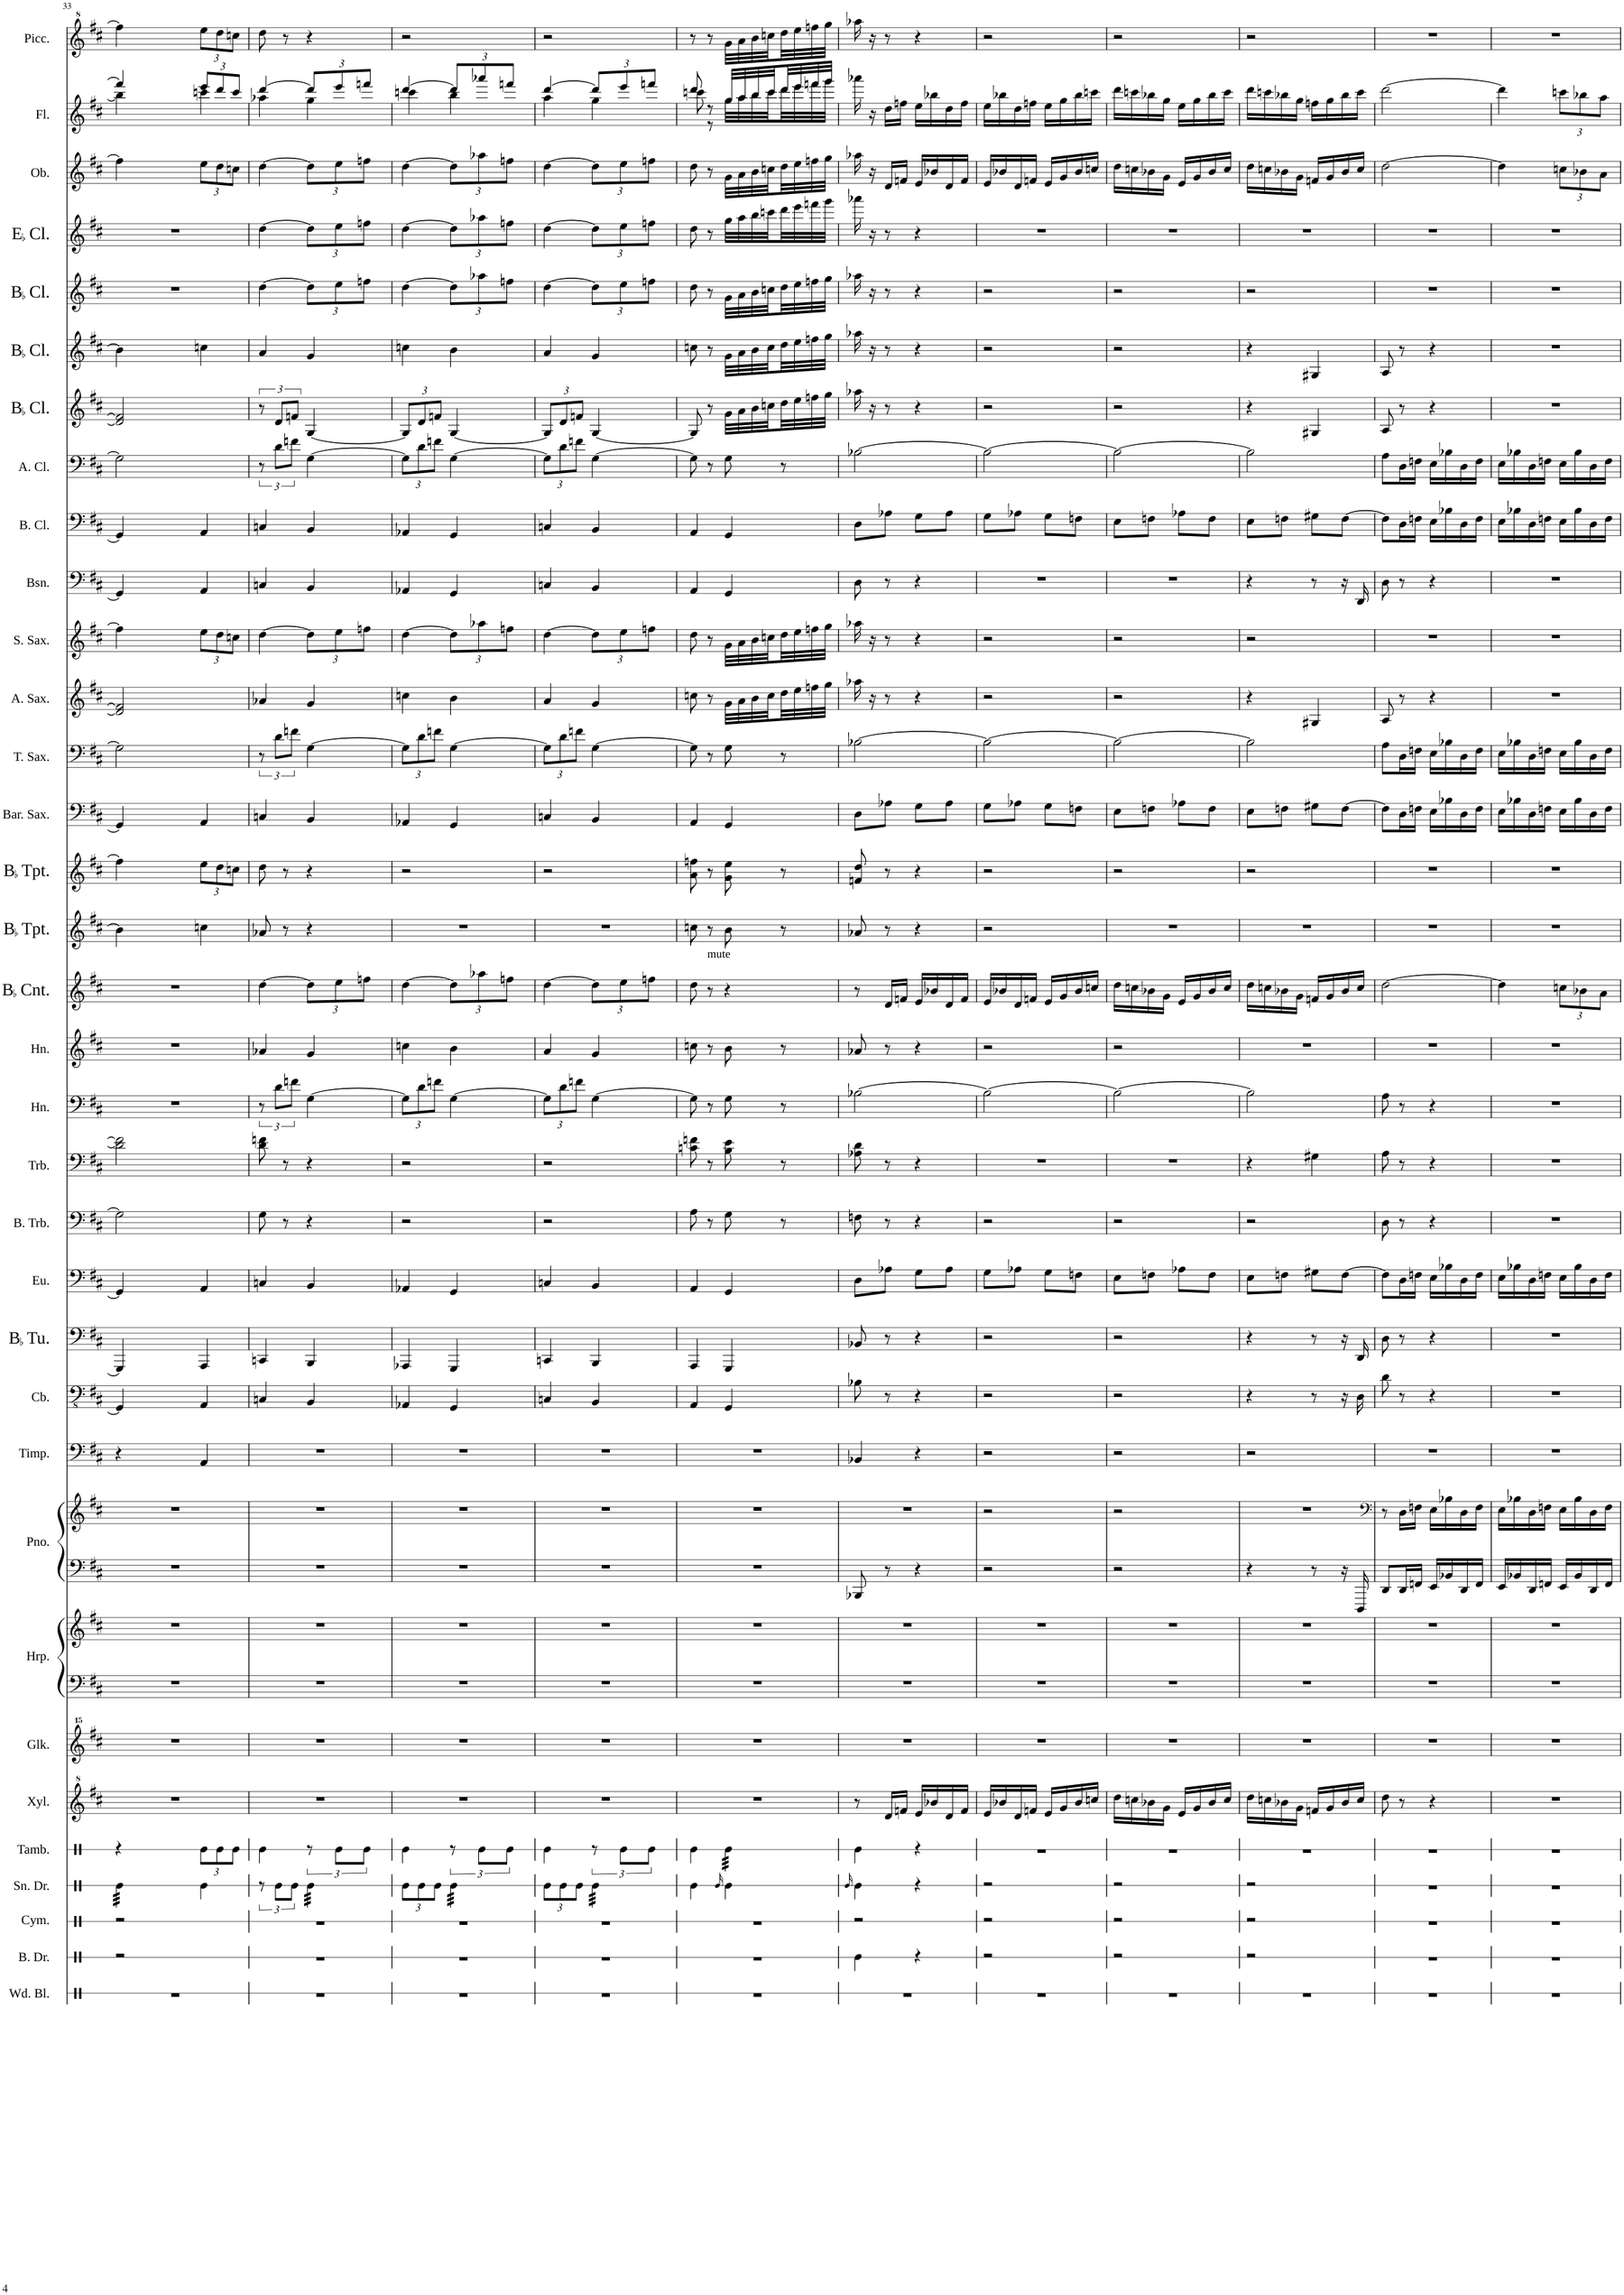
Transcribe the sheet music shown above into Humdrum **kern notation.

**kern	**kern	**kern	**kern	**kern	**kern	**kern	**kern	**kern	**kern	**kern	**kern	**kern	**kern	**kern	**kern	**kern	**kern	**kern	**kern	**kern	**kern	**kern	**kern	**kern	**kern	**kern	**kern	**kern	**kern	**kern	**kern	**kern	**kern	**kern	**kern
*part34	*part33	*part32	*part31	*part30	*part29	*part28	*part27	*part27	*part26	*part26	*part25	*part24	*part23	*part22	*part21	*part20	*part19	*part18	*part17	*part16	*part15	*part14	*part13	*part12	*part11	*part10	*part9	*part8	*part7	*part6	*part5	*part4	*part3	*part2	*part1
*staff36	*staff35	*staff34	*staff33	*staff32	*staff31	*staff30	*staff29	*staff28	*staff27	*staff26	*staff25	*staff24	*staff23	*staff22	*staff21	*staff20	*staff19	*staff18	*staff17	*staff16	*staff15	*staff14	*staff13	*staff12	*staff11	*staff10	*staff9	*staff8	*staff7	*staff6	*staff5	*staff4	*staff3	*staff2	*staff1
*I"Wood Blocks	*I"Bass Drum	*I"Cymbal	*I"Snare Drum	*I"Tambourine	*I"Xylophone	*I"Glockenspiel	*I"Harp	*	*I"Piano	*	*I"Timpani	*I"Double Bass	*I"BaccidentalFlat Tuba	*I"Euphonium	*I"Bass Trombone	*I"Trombone	*I"Horn	*I"Horn	*I"BaccidentalFlat Cornet	*I"BaccidentalFlat Trumpet	*I"BaccidentalFlat Trumpet	*I"Baritone Saxophone	*I"Tenor Saxophone	*I"Alto Saxophone	*I"Soprano Saxophone	*I"Bassoon	*I"Bass Clarinet	*I"Alto Clarinet	*I"BaccidentalFlat Clarinet	*I"BaccidentalFlat Clarinet	*I"BaccidentalFlat Clarinet	*I"EaccidentalFlat Clarinet	*I"Oboe	*I"Flute	*I"Piccolo
*I'Wd. Bl.	*I'B. Dr.	*I'Cym.	*I'Sn. Dr.	*I'Tamb.	*I'Xyl.	*I'Glk.	*I'Hrp.	*	*I'Pno.	*	*I'Timp.	*	*I'BaccidentalFlat Tu.	*I'Eu.	*I'B. Trb.	*I'Trb.	*I'Hn.	*I'Hn.	*I'BaccidentalFlat Cnt.	*I'BaccidentalFlat Tpt.	*I'BaccidentalFlat Tpt.	*I'Bar. Sax.	*I'T. Sax.	*I'A. Sax.	*I'S. Sax.	*I'Bsn.	*I'B. Cl.	*I'A. Cl.	*I'BaccidentalFlat Cl.	*I'BaccidentalFlat Cl.	*I'BaccidentalFlat Cl.	*I'EaccidentalFlat Cl.	*I'Ob.	*I'Fl.	*I'Picc.
!!LO:PB:g=z
*clefX	*clefX	*clefX	*clefX	*clefX	*clefG^2	*clefG^^2	*clefF4	*clefG2	*clefF4	*clefG2	*clefF4	*clefFv4	*clefF4	*clefF4	*clefF4	*clefF4	*clefF4	*clefG2	*clefG2	*clefG2	*clefG2	*clefF4	*clefF4	*clefG2	*clefG2	*clefF4	*clefF4	*clefF4	*clefG2	*clefG2	*clefG2	*clefG2	*clefG2	*clefG2	*clefG^2
*	*	*	*	*	*	*	*	*	*	*	*	*Trd7c12	*	*	*	*	*Trd4c7	*Trd4c7	*Trd1c2	*Trd1c2	*Trd1c2	*	*Trd8c14	*Trd5c9	*Trd5c9	*	*Trd8c14	*Trd1c2	*Trd1c2	*Trd1c2	*Trd1c2	*Trd-2c-3	*	*	*Trd-7c-12
*k[]	*k[]	*k[]	*k[]	*k[]	*k[f#c#]	*k[f#c#]	*k[f#c#]	*k[f#c#]	*k[f#c#]	*k[f#c#]	*k[f#c#]	*k[f#c#]	*k[f#c#]	*k[f#c#]	*k[f#c#]	*k[f#c#]	*k[f#c#]	*k[f#c#]	*k[f#c#]	*k[f#c#]	*k[f#c#]	*k[f#c#]	*k[f#c#]	*k[f#c#]	*k[f#c#]	*k[f#c#]	*k[f#c#]	*k[f#c#]	*k[f#c#]	*k[f#c#]	*k[f#c#]	*k[f#c#]	*k[f#c#]	*k[f#c#]	*k[f#c#]
*M2/4	*M2/4	*M2/4	*M2/4	*M2/4	*M2/4	*M2/4	*M2/4	*M2/4	*M2/4	*M2/4	*M2/4	*M2/4	*M2/4	*M2/4	*M2/4	*M2/4	*M2/4	*M2/4	*M2/4	*M2/4	*M2/4	*M2/4	*M2/4	*M2/4	*M2/4	*M2/4	*M2/4	*M2/4	*M2/4	*M2/4	*M2/4	*M2/4	*M2/4	*M2/4	*M2/4
=33	=33	=33	=33	=33	=33	=33	=33	=33	=33	=33	=33	=33	=33	=33	=33	=33	=33	=33	=33	=33	=33	=33	=33	=33	=33	=33	=33	=33	=33	=33	=33	=33	=33	=33	=33
*	*	*	*^	*	*	*	*	*	*	*	*	*	*	*	*	*	*	*	*	*	*	*	*	*	*	*	*	*	*	*	*	*	*	*	*
*	*	*	*	*Xbrackettup	*	*	*	*	*	*	*	*	*	*	*	*	*	*	*	*	*	*	*	*	*	*	*	*	*	*	*	*	*	*	*	*
*	*	*	*	*	*	*	*	*	*	*	*	*	*	*	*	*	*	*	*	*	*	*	*	*	*	*	*	*	*	*	*	*	*	*	*^	*
*	*	*	*tremolo	*	*	*	*	*	*	*	*	*	*	*	*	*	*	*	*	*	*	*	*	*	*	*	*	*	*	*	*	*	*	*	*	*	*
2r	2r	2r	32Re\LLL	24ReLL	4r	2r	2r	2r	2r	2r	2r	4r	4GGG/]	4GGG/]	4GG/]	2G\]	2d\] 2f\]	2r	2r	2r	4b\]	4ff\]	4GG/]	2G\]	2d/] 2f/]	4ff\]	4GG/]	4GG/]	2G\]	2d/] 2f/]	4b\]	2r	2r	4ff\]	4fff/]	4bb\]	4fff\]
.	.	.	32Re\	.	.	.	.	.	.	.	.	.	.	.	.	.	.	.	.	.	.	.	.	.	.	.	.	.	.	.	.	.	.	.	.	.	.
.	.	.	.	24Re	.	.	.	.	.	.	.	.	.	.	.	.	.	.	.	.	.	.	.	.	.	.	.	.	.	.	.	.	.	.	.	.	.
.	.	.	32Re\	.	.	.	.	.	.	.	.	.	.	.	.	.	.	.	.	.	.	.	.	.	.	.	.	.	.	.	.	.	.	.	.	.	.
.	.	.	.	24Re	.	.	.	.	.	.	.	.	.	.	.	.	.	.	.	.	.	.	.	.	.	.	.	.	.	.	.	.	.	.	.	.	.
.	.	.	32Re\	.	.	.	.	.	.	.	.	.	.	.	.	.	.	.	.	.	.	.	.	.	.	.	.	.	.	.	.	.	.	.	.	.	.
.	.	.	32Re\	24Re	.	.	.	.	.	.	.	.	.	.	.	.	.	.	.	.	.	.	.	.	.	.	.	.	.	.	.	.	.	.	.	.	.
.	.	.	32Re\	.	.	.	.	.	.	.	.	.	.	.	.	.	.	.	.	.	.	.	.	.	.	.	.	.	.	.	.	.	.	.	.	.	.
.	.	.	.	24Re	.	.	.	.	.	.	.	.	.	.	.	.	.	.	.	.	.	.	.	.	.	.	.	.	.	.	.	.	.	.	.	.	.
.	.	.	32Re\	.	.	.	.	.	.	.	.	.	.	.	.	.	.	.	.	.	.	.	.	.	.	.	.	.	.	.	.	.	.	.	.	.	.
.	.	.	.	24ReJJ	.	.	.	.	.	.	.	.	.	.	.	.	.	.	.	.	.	.	.	.	.	.	.	.	.	.	.	.	.	.	.	.	.
.	.	.	32Re\JJJ	.	.	.	.	.	.	.	.	.	.	.	.	.	.	.	.	.	.	.	.	.	.	.	.	.	.	.	.	.	.	.	.	.	.
*	*	*	*Xtremolo	*	*	*	*	*	*	*	*	*	*	*	*	*	*	*	*	*	*	*	*	*	*	*	*	*	*	*	*	*	*	*	*	*	*
*	*	*	*	*	*Xbrackettup	*	*	*	*	*	*	*	*	*	*	*	*	*	*	*	*	*Xbrackettup	*	*	*	*Xbrackettup	*	*	*	*	*	*	*	*Xbrackettup	*Xbrackettup	*	*Xbrackettup
.	.	.	4Re\	4ryy	12Re\L	.	.	.	.	.	.	4AA/	4AAA/	4AAA/	4AA/	.	.	.	.	.	4ccn\	12ee\L	4AA/	.	.	12ee\L	4AA/	4AA/	.	.	4ccn\	.	.	12ee\L	12eee/L	4cccn\	12eee\L
.	.	.	.	.	12Re\	.	.	.	.	.	.	.	.	.	.	.	.	.	.	.	.	12dd\	.	.	.	12dd\	.	.	.	.	.	.	.	12dd\	12ddd/	.	12ddd\
.	.	.	.	.	12Re\J	.	.	.	.	.	.	.	.	.	.	.	.	.	.	.	.	12ccn\J	.	.	.	12ccn\J	.	.	.	.	.	.	.	12ccn\J	12ccc/J	.	12cccn\J
=34	=34	=34	=34	=34	=34	=34	=34	=34	=34	=34	=34	=34	=34	=34	=34	=34	=34	=34	=34	=34	=34	=34	=34	=34	=34	=34	=34	=34	=34	=34	=34	=34	=34	=34	=34	=34	=34
*	*	*	*brackettup	*	*	*	*	*	*	*	*	*	*	*	*	*	*	*	*	*	*	*	*	*	*	*	*	*	*	*	*	*	*	*	*	*	*
2r	2r	2r	12r	4ryy	4Re\	2r	2r	2r	2r	2r	2r	2r	4CCn/	4CCn/	4Cn/	8G\	8d\ 8fn\	12r	4a-X/	[4dd\	8a-X/	8dd\	4Cn/	12r	4a-X/	[4dd\	4Cn/	4Cn/	12r	12r	4a/	[4dd\	[4dd\	[4dd\	[4ddd/	4aa-X\	8ddd\
.	.	.	12Re\L	.	.	.	.	.	.	.	.	.	.	.	.	.	.	12d\L	.	.	.	.	.	12d\L	.	.	.	.	12d\L	12d/L	.	.	.	.	.	.	.
.	.	.	.	.	.	.	.	.	.	.	.	.	.	.	.	8r	8r	.	.	.	8r	8r	.	.	.	.	.	.	.	.	.	.	.	.	.	.	8r
.	.	.	12Re\J	.	.	.	.	.	.	.	.	.	.	.	.	.	.	12fn\J	.	.	.	.	.	12fn\J	.	.	.	.	12fn\J	12fn/J	.	.	.	.	.	.	.
*	*	*	*	*Xbrackettup	*brackettup	*	*	*	*	*	*	*	*	*	*	*	*	*	*	*Xbrackettup	*	*	*	*	*	*	*	*	*	*	*	*Xbrackettup	*Xbrackettup	*	*	*	*
*	*	*	*tremolo	*	*	*	*	*	*	*	*	*	*	*	*	*	*	*	*	*	*	*	*	*	*	*	*	*	*	*	*	*	*	*	*	*	*
.	.	.	32Re\LLL	24ReLL	12r	.	.	.	.	.	.	.	4BBB/	4BBB/	4BB/	4r	4r	[4G\	4g/	12dd\L]	4r	4r	4BB/	[4G\	4g/	12dd\L]	4BB/	4BB/	[4G\	[4G/	4g/	12dd\L]	12dd\L]	12dd\L]	12ddd/L]	4gg\	4r
.	.	.	32Re\	.	.	.	.	.	.	.	.	.	.	.	.	.	.	.	.	.	.	.	.	.	.	.	.	.	.	.	.	.	.	.	.	.	.
.	.	.	.	24Re	.	.	.	.	.	.	.	.	.	.	.	.	.	.	.	.	.	.	.	.	.	.	.	.	.	.	.	.	.	.	.	.	.
.	.	.	32Re\	.	.	.	.	.	.	.	.	.	.	.	.	.	.	.	.	.	.	.	.	.	.	.	.	.	.	.	.	.	.	.	.	.	.
.	.	.	.	24Re	12Re\L	.	.	.	.	.	.	.	.	.	.	.	.	.	.	12ee\	.	.	.	.	.	12ee\	.	.	.	.	.	12ee\	12ee\	12ee\	12eee/	.	.
.	.	.	32Re\	.	.	.	.	.	.	.	.	.	.	.	.	.	.	.	.	.	.	.	.	.	.	.	.	.	.	.	.	.	.	.	.	.	.
.	.	.	32Re\	24Re	.	.	.	.	.	.	.	.	.	.	.	.	.	.	.	.	.	.	.	.	.	.	.	.	.	.	.	.	.	.	.	.	.
.	.	.	32Re\	.	.	.	.	.	.	.	.	.	.	.	.	.	.	.	.	.	.	.	.	.	.	.	.	.	.	.	.	.	.	.	.	.	.
.	.	.	.	24Re	12Re\J	.	.	.	.	.	.	.	.	.	.	.	.	.	.	12ffn\J	.	.	.	.	.	12ffn\J	.	.	.	.	.	12ffn\J	12ffn\J	12ffn\J	12fffn/J	.	.
.	.	.	32Re\	.	.	.	.	.	.	.	.	.	.	.	.	.	.	.	.	.	.	.	.	.	.	.	.	.	.	.	.	.	.	.	.	.	.
.	.	.	.	24ReJJ	.	.	.	.	.	.	.	.	.	.	.	.	.	.	.	.	.	.	.	.	.	.	.	.	.	.	.	.	.	.	.	.	.
.	.	.	32Re\JJJ	.	.	.	.	.	.	.	.	.	.	.	.	.	.	.	.	.	.	.	.	.	.	.	.	.	.	.	.	.	.	.	.	.	.
*	*	*	*Xtremolo	*	*	*	*	*	*	*	*	*	*	*	*	*	*	*	*	*	*	*	*	*	*	*	*	*	*	*	*	*	*	*	*	*	*
=35	=35	=35	=35	=35	=35	=35	=35	=35	=35	=35	=35	=35	=35	=35	=35	=35	=35	=35	=35	=35	=35	=35	=35	=35	=35	=35	=35	=35	=35	=35	=35	=35	=35	=35	=35	=35	=35
*	*	*	*	*	*	*	*	*	*	*	*	*	*	*	*	*	*	*Xbrackettup	*	*	*	*	*	*Xbrackettup	*	*	*	*	*Xbrackettup	*Xbrackettup	*	*	*	*	*	*	*
2r	2r	2r	12Re\L	4ryy	4Re\	2r	2r	2r	2r	2r	2r	2r	4AAA-X/	4AAA-X/	4AA-X/	2r	2r	12G\L]	4ccn\	[4dd\	2r	2r	4AA-X/	12G\L]	4ccn\	[4dd\	4AA-X/	4AA-X/	12G\L]	12G/L]	4ccn\	[4dd\	[4dd\	[4dd\	[4ddd/	4cccn\	2r
.	.	.	12Re\	.	.	.	.	.	.	.	.	.	.	.	.	.	.	12d\	.	.	.	.	.	12d\	.	.	.	.	12d\	12d/	.	.	.	.	.	.	.
.	.	.	12Re\J	.	.	.	.	.	.	.	.	.	.	.	.	.	.	12fn\J	.	.	.	.	.	12fn\J	.	.	.	.	12fn\J	12fn/J	.	.	.	.	.	.	.
*	*	*	*tremolo	*	*	*	*	*	*	*	*	*	*	*	*	*	*	*	*	*	*	*	*	*	*	*	*	*	*	*	*	*	*	*	*	*	*
.	.	.	32Re\LLL	24ReLL	12r	.	.	.	.	.	.	.	4GGG/	4GGG/	4GG/	.	.	[4G\	4b\	12dd\L]	.	.	4GG/	[4G\	4b\	12dd\L]	4GG/	4GG/	[4G\	[4G/	4b\	12dd\L]	12dd\L]	12dd\L]	12ddd/L]	4bb\	.
.	.	.	32Re\	.	.	.	.	.	.	.	.	.	.	.	.	.	.	.	.	.	.	.	.	.	.	.	.	.	.	.	.	.	.	.	.	.	.
.	.	.	.	24Re	.	.	.	.	.	.	.	.	.	.	.	.	.	.	.	.	.	.	.	.	.	.	.	.	.	.	.	.	.	.	.	.	.
.	.	.	32Re\	.	.	.	.	.	.	.	.	.	.	.	.	.	.	.	.	.	.	.	.	.	.	.	.	.	.	.	.	.	.	.	.	.	.
.	.	.	.	24Re	12Re\L	.	.	.	.	.	.	.	.	.	.	.	.	.	.	12aa-X\	.	.	.	.	.	12aa-X\	.	.	.	.	.	12aa-X\	12aa-X\	12aa-X\	12aaa-X/	.	.
.	.	.	32Re\	.	.	.	.	.	.	.	.	.	.	.	.	.	.	.	.	.	.	.	.	.	.	.	.	.	.	.	.	.	.	.	.	.	.
.	.	.	32Re\	24Re	.	.	.	.	.	.	.	.	.	.	.	.	.	.	.	.	.	.	.	.	.	.	.	.	.	.	.	.	.	.	.	.	.
.	.	.	32Re\	.	.	.	.	.	.	.	.	.	.	.	.	.	.	.	.	.	.	.	.	.	.	.	.	.	.	.	.	.	.	.	.	.	.
.	.	.	.	24Re	12Re\J	.	.	.	.	.	.	.	.	.	.	.	.	.	.	12ffn\J	.	.	.	.	.	12ffn\J	.	.	.	.	.	12ffn\J	12ffn\J	12ffn\J	12fffn/J	.	.
.	.	.	32Re\	.	.	.	.	.	.	.	.	.	.	.	.	.	.	.	.	.	.	.	.	.	.	.	.	.	.	.	.	.	.	.	.	.	.
.	.	.	.	24ReJJ	.	.	.	.	.	.	.	.	.	.	.	.	.	.	.	.	.	.	.	.	.	.	.	.	.	.	.	.	.	.	.	.	.
.	.	.	32Re\JJJ	.	.	.	.	.	.	.	.	.	.	.	.	.	.	.	.	.	.	.	.	.	.	.	.	.	.	.	.	.	.	.	.	.	.
*	*	*	*Xtremolo	*	*	*	*	*	*	*	*	*	*	*	*	*	*	*	*	*	*	*	*	*	*	*	*	*	*	*	*	*	*	*	*	*	*
=36	=36	=36	=36	=36	=36	=36	=36	=36	=36	=36	=36	=36	=36	=36	=36	=36	=36	=36	=36	=36	=36	=36	=36	=36	=36	=36	=36	=36	=36	=36	=36	=36	=36	=36	=36	=36	=36
2r	2r	2r	12Re\L	4ryy	4Re\	2r	2r	2r	2r	2r	2r	2r	4CCn/	4CCn/	4Cn/	2r	2r	12G\L]	4a/	[4dd\	2r	2r	4Cn/	12G\L]	4a/	[4dd\	4Cn/	4Cn/	12G\L]	12G/L]	4a/	[4dd\	[4dd\	[4dd\	[4ddd/	4aa\	2r
.	.	.	12Re\	.	.	.	.	.	.	.	.	.	.	.	.	.	.	12d\	.	.	.	.	.	12d\	.	.	.	.	12d\	12d/	.	.	.	.	.	.	.
.	.	.	12Re\J	.	.	.	.	.	.	.	.	.	.	.	.	.	.	12fn\J	.	.	.	.	.	12fn\J	.	.	.	.	12fn\J	12fn/J	.	.	.	.	.	.	.
*	*	*	*tremolo	*	*	*	*	*	*	*	*	*	*	*	*	*	*	*	*	*	*	*	*	*	*	*	*	*	*	*	*	*	*	*	*	*	*
.	.	.	32Re\LLL	24ReLL	12r	.	.	.	.	.	.	.	4BBB/	4BBB/	4BB/	.	.	[4G\	4g/	12dd\L]	.	.	4BB/	[4G\	4g/	12dd\L]	4BB/	4BB/	[4G\	[4G/	4g/	12dd\L]	12dd\L]	12dd\L]	12ddd/L]	4gg\	.
.	.	.	32Re\	.	.	.	.	.	.	.	.	.	.	.	.	.	.	.	.	.	.	.	.	.	.	.	.	.	.	.	.	.	.	.	.	.	.
.	.	.	.	24Re	.	.	.	.	.	.	.	.	.	.	.	.	.	.	.	.	.	.	.	.	.	.	.	.	.	.	.	.	.	.	.	.	.
.	.	.	32Re\	.	.	.	.	.	.	.	.	.	.	.	.	.	.	.	.	.	.	.	.	.	.	.	.	.	.	.	.	.	.	.	.	.	.
.	.	.	.	24Re	12Re\L	.	.	.	.	.	.	.	.	.	.	.	.	.	.	12ee\	.	.	.	.	.	12ee\	.	.	.	.	.	12ee\	12ee\	12ee\	12eee/	.	.
.	.	.	32Re\	.	.	.	.	.	.	.	.	.	.	.	.	.	.	.	.	.	.	.	.	.	.	.	.	.	.	.	.	.	.	.	.	.	.
.	.	.	32Re\	24Re	.	.	.	.	.	.	.	.	.	.	.	.	.	.	.	.	.	.	.	.	.	.	.	.	.	.	.	.	.	.	.	.	.
.	.	.	32Re\	.	.	.	.	.	.	.	.	.	.	.	.	.	.	.	.	.	.	.	.	.	.	.	.	.	.	.	.	.	.	.	.	.	.
.	.	.	.	24Re	12Re\J	.	.	.	.	.	.	.	.	.	.	.	.	.	.	12ffn\J	.	.	.	.	.	12ffn\J	.	.	.	.	.	12ffn\J	12ffn\J	12ffn\J	12fffn/J	.	.
.	.	.	32Re\	.	.	.	.	.	.	.	.	.	.	.	.	.	.	.	.	.	.	.	.	.	.	.	.	.	.	.	.	.	.	.	.	.	.
.	.	.	.	24ReJJ	.	.	.	.	.	.	.	.	.	.	.	.	.	.	.	.	.	.	.	.	.	.	.	.	.	.	.	.	.	.	.	.	.
.	.	.	32Re\JJJ	.	.	.	.	.	.	.	.	.	.	.	.	.	.	.	.	.	.	.	.	.	.	.	.	.	.	.	.	.	.	.	.	.	.
*	*	*	*Xtremolo	*	*	*	*	*	*	*	*	*	*	*	*	*	*	*	*	*	*	*	*	*	*	*	*	*	*	*	*	*	*	*	*	*	*
*	*	*	*v	*v	*	*	*	*	*	*	*	*	*	*	*	*	*	*	*	*	*	*	*	*	*	*	*	*	*	*	*	*	*	*	*	*	*
=37	=37	=37	=37	=37	=37	=37	=37	=37	=37	=37	=37	=37	=37	=37	=37	=37	=37	=37	=37	=37	=37	=37	=37	=37	=37	=37	=37	=37	=37	=37	=37	=37	=37	=37	=37	=37
*	*	*	*	*^	*	*	*	*	*	*	*	*	*	*	*	*	*	*	*	*	*	*	*	*	*	*	*	*	*	*	*	*	*	*	*	*
2r	2r	2r	4Re\	4Re\	4ryy	2r	2r	2r	2r	2r	2r	2r	4AAA/	4AAA/	4AA/	8A\	8cn\ 8fn\	8G\]	8ccn\	8dd\	8ccn\	8a\ 8ffn\	4AA/	8G\]	8ccn\	8dd\	4AA/	4AA/	8G\]	8G/]	8ccn\	8dd\	8dd\	8dd\	8ddd/	8cccn\	8r
!	!	!	!	!	!	!	!	!	!	!	!	!	!	!	!	!	!	!	!	!LO:TX:a:t=mute	!	!	!	!	!	!	!	!	!	!	!	!	!	!	!	!	!
.	.	.	.	.	.	.	.	.	.	.	.	.	.	.	.	8r	8r	8r	8r	8r	8r	8r	.	8r	8r	8r	.	.	8r	8r	8r	8r	8r	8r	8r	8r	8r
.	.	.	16qRe/	.	.	.	.	.	.	.	.	.	.	.	.	.	.	.	.	.	.	.	.	.	.	.	.	.	.	.	.	.	.	.	.	.	.
*	*	*	*	*tremolo	*	*	*	*	*	*	*	*	*	*	*	*	*	*	*	*	*	*	*	*	*	*	*	*	*	*	*	*	*	*	*	*	*
.	.	.	4Re\	32Re\LLL	32ReLLL	.	.	.	.	.	.	.	4GGG/	4GGG/	4GG/	8G\	8B\ 8e\	8G\	8b\	4r	8b\	8g\ 8ee\	4GG/	8G\	32g\LLL	32g\LLL	4GG/	4GG/	8G\	32g\LLL	32g\LLL	32g\LLL	32gg\LLL	32g\LLL	32gg/LLL	32gg\LLL	32gg\LLL
.	.	.	.	32Re\	32Re	.	.	.	.	.	.	.	.	.	.	.	.	.	.	.	.	.	.	.	32a\	32a\	.	.	.	32a\	32a\	32a\	32aa\	32a\	32aa/	32aa\	32aa\
.	.	.	.	32Re\	32Re	.	.	.	.	.	.	.	.	.	.	.	.	.	.	.	.	.	.	.	32b\	32b\	.	.	.	32b\	32b\	32b\	32bb\	32b\	32bb/	32bb\	32bb\
.	.	.	.	32Re\	32Re	.	.	.	.	.	.	.	.	.	.	.	.	.	.	.	.	.	.	.	32cc\	32ccn\	.	.	.	32ccn\	32cc\	32ccn\	32cccn\	32ccn\	32ccc/	32ccc\	32cccn\
.	.	.	.	32Re\	32Re	.	.	.	.	.	.	.	.	.	.	8r	8r	8r	8r	.	8r	8r	.	8r	32dd\	32dd\	.	.	8r	32dd\	32dd\	32dd\	32ddd\	32dd\	32ddd/	32ddd\	32ddd\
.	.	.	.	32Re\	32Re	.	.	.	.	.	.	.	.	.	.	.	.	.	.	.	.	.	.	.	32ee\	32ee\	.	.	.	32ee\	32ee\	32ee\	32eee\	32ee\	32eee/	32eee\	32eee\
.	.	.	.	32Re\	32Re	.	.	.	.	.	.	.	.	.	.	.	.	.	.	.	.	.	.	.	32ffn\	32ffn\	.	.	.	32ffn\	32ffn\	32ffn\	32fffn\	32ffn\	32fffn/	32fff\	32fffn\
.	.	.	.	32Re\JJJ	32ReJJJ	.	.	.	.	.	.	.	.	.	.	.	.	.	.	.	.	.	.	.	32gg\JJJ	32gg\JJJ	.	.	.	32gg\JJJ	32gg\JJJ	32gg\JJJ	32ggg\JJJ	32gg\JJJ	32ggg/JJJ	32ggg\JJJ	32ggg\JJJ
*	*	*	*	*Xtremolo	*	*	*	*	*	*	*	*	*	*	*	*	*	*	*	*	*	*	*	*	*	*	*	*	*	*	*	*	*	*	*	*	*
*	*	*	*	*v	*v	*	*	*	*	*	*	*	*	*	*	*	*	*	*	*	*	*	*	*	*	*	*	*	*	*	*	*	*	*	*v	*v	*
=38	=38	=38	=38	=38	=38	=38	=38	=38	=38	=38	=38	=38	=38	=38	=38	=38	=38	=38	=38	=38	=38	=38	=38	=38	=38	=38	=38	=38	=38	=38	=38	=38	=38	=38	=38
.	.	.	16qRe/	.	.	.	.	.	.	.	.	.	.	.	.	.	.	.	.	.	.	.	.	.	.	.	.	.	.	.	.	.	.	.	.
*	*	*	*^	*	*	*	*	*	*	*	*	*	*	*	*	*	*	*	*	*	*	*	*	*	*	*	*	*	*	*	*	*	*	*	*
2r	4Re\	2r	4Re\	4ryy	4Re\	8r	2r	2r	2r	8BBB-X/	2r	4BB-X/	8BB-X\	8BB-X/	8D\L	8Fn\	8A-X\ 8d\	[2B-X\	8a-X/	8r	8a-X/	8fn/ 8dd/	8D\L	[2B-X\	16aa-X\	16aa-X\	8D\	8D\L	[2B-X\	16aa-X\	16aa-X\	16aa-X\	16aaa-X\	16aa-X\	16aaa-X\	16aaa-X\
.	.	.	.	.	.	.	.	.	.	.	.	.	.	.	.	.	.	.	.	.	.	.	.	.	16r	16r	.	.	.	16r	16r	16r	16r	16r	16r	16r
.	.	.	.	.	.	16dd/LL	.	.	.	8r	.	.	8r	8r	8A-X\J	8r	8r	.	8r	16d/LL	8r	8r	8A-X\J	.	8r	8r	8r	8A-X\J	.	8r	8r	8r	8r	16d/LL	16dd\LL	8r
.	.	.	.	.	.	16ffn/JJ	.	.	.	.	.	.	.	.	.	.	.	.	.	16fn/JJ	.	.	.	.	.	.	.	.	.	.	.	.	.	16fn/JJ	16ffn\JJ	.
.	4r	.	4r	4ryy	4r	16ee/LL	.	.	.	4r	.	4r	4r	4r	8G\L	4r	4r	.	4r	16e/LL	4r	4r	8G\L	.	4r	4r	4r	8G\L	.	4r	4r	4r	4r	16e/LL	16ee\LL	4r
.	.	.	.	.	.	16bb-X/	.	.	.	.	.	.	.	.	.	.	.	.	.	16b-X/	.	.	.	.	.	.	.	.	.	.	.	.	.	16b-X/	16bb-X\	.
.	.	.	.	.	.	16dd/	.	.	.	.	.	.	.	.	8A-\J	.	.	.	.	16d/	.	.	8A-\J	.	.	.	.	8A-\J	.	.	.	.	.	16d/	16dd\	.
.	.	.	.	.	.	16ff/JJ	.	.	.	.	.	.	.	.	.	.	.	.	.	16f/JJ	.	.	.	.	.	.	.	.	.	.	.	.	.	16f/JJ	16ff\JJ	.
*	*	*	*v	*v	*	*	*	*	*	*	*	*	*	*	*	*	*	*	*	*	*	*	*	*	*	*	*	*	*	*	*	*	*	*	*	*
=39	=39	=39	=39	=39	=39	=39	=39	=39	=39	=39	=39	=39	=39	=39	=39	=39	=39	=39	=39	=39	=39	=39	=39	=39	=39	=39	=39	=39	=39	=39	=39	=39	=39	=39	=39
2r	2r	2r	2r	2r	16ee/LL	2r	2r	2r	2r	2r	2r	2r	2r	8G\L	2r	2r	2B-\_	2r	16e/LL	2r	2r	8G\L	2B-\_	2r	2r	2r	8G\L	2B-\_	2r	2r	2r	2r	16e/LL	16ee\LL	2r
.	.	.	.	.	16bb-X/	.	.	.	.	.	.	.	.	.	.	.	.	.	16b-X/	.	.	.	.	.	.	.	.	.	.	.	.	.	16b-X/	16bb-X\	.
.	.	.	.	.	16dd/	.	.	.	.	.	.	.	.	8A-X\J	.	.	.	.	16d/	.	.	8A-X\J	.	.	.	.	8A-X\J	.	.	.	.	.	16d/	16dd\	.
.	.	.	.	.	16ffn/JJ	.	.	.	.	.	.	.	.	.	.	.	.	.	16fn/JJ	.	.	.	.	.	.	.	.	.	.	.	.	.	16fn/JJ	16ffn\JJ	.
.	.	.	.	.	16ee/LL	.	.	.	.	.	.	.	.	8G\L	.	.	.	.	16e/LL	.	.	8G\L	.	.	.	.	8G\L	.	.	.	.	.	16e/LL	16ee\LL	.
.	.	.	.	.	16gg/	.	.	.	.	.	.	.	.	.	.	.	.	.	16g/	.	.	.	.	.	.	.	.	.	.	.	.	.	16g/	16gg\	.
.	.	.	.	.	16bb-/	.	.	.	.	.	.	.	.	8Fn\J	.	.	.	.	16b-/	.	.	8Fn\J	.	.	.	.	8Fn\J	.	.	.	.	.	16b-/	16bb-\	.
.	.	.	.	.	16cccn/JJ	.	.	.	.	.	.	.	.	.	.	.	.	.	16ccn/JJ	.	.	.	.	.	.	.	.	.	.	.	.	.	16ccn/JJ	16cccn\JJ	.
=40	=40	=40	=40	=40	=40	=40	=40	=40	=40	=40	=40	=40	=40	=40	=40	=40	=40	=40	=40	=40	=40	=40	=40	=40	=40	=40	=40	=40	=40	=40	=40	=40	=40	=40	=40
2r	2r	2r	2r	2r	16ddd\LL	2r	2r	2r	2r	2r	2r	2r	2r	8E\L	2r	2r	2B-\_	2r	16dd\LL	2r	2r	8E\L	2B-\_	2r	2r	2r	8E\L	2B-\_	2r	2r	2r	2r	16dd\LL	16ddd\LL	2r
.	.	.	.	.	16cccn\	.	.	.	.	.	.	.	.	.	.	.	.	.	16ccn\	.	.	.	.	.	.	.	.	.	.	.	.	.	16ccn\	16cccn\	.
.	.	.	.	.	16bb-X\	.	.	.	.	.	.	.	.	8Fn\J	.	.	.	.	16b-X\	.	.	8Fn\J	.	.	.	.	8Fn\J	.	.	.	.	.	16b-X\	16bb-X\	.
.	.	.	.	.	16gg\JJ	.	.	.	.	.	.	.	.	.	.	.	.	.	16g\JJ	.	.	.	.	.	.	.	.	.	.	.	.	.	16g\JJ	16gg\JJ	.
.	.	.	.	.	16ee/LL	.	.	.	.	.	.	.	.	8A-X\L	.	.	.	.	16e/LL	.	.	8A-X\L	.	.	.	.	8A-X\L	.	.	.	.	.	16e/LL	16ee\LL	.
.	.	.	.	.	16gg/	.	.	.	.	.	.	.	.	.	.	.	.	.	16g/	.	.	.	.	.	.	.	.	.	.	.	.	.	16g/	16gg\	.
.	.	.	.	.	16bb-/	.	.	.	.	.	.	.	.	8F\J	.	.	.	.	16b-/	.	.	8F\J	.	.	.	.	8F\J	.	.	.	.	.	16b-/	16bb-\	.
.	.	.	.	.	16ccc/JJ	.	.	.	.	.	.	.	.	.	.	.	.	.	16cc/JJ	.	.	.	.	.	.	.	.	.	.	.	.	.	16cc/JJ	16ccc\JJ	.
=41	=41	=41	=41	=41	=41	=41	=41	=41	=41	=41	=41	=41	=41	=41	=41	=41	=41	=41	=41	=41	=41	=41	=41	=41	=41	=41	=41	=41	=41	=41	=41	=41	=41	=41	=41
2r	2r	2r	2r	2r	16ddd\LL	2r	2r	2r	4r	2r	2r	4r	4r	8E\L	2r	4r	2B-\]	2r	16dd\LL	2r	2r	8E\L	2B-\]	4r	2r	4r	8E\L	2B-\]	4r	4r	2r	2r	16dd\LL	16ddd\LL	2r
.	.	.	.	.	16cccn\	.	.	.	.	.	.	.	.	.	.	.	.	.	16ccn\	.	.	.	.	.	.	.	.	.	.	.	.	.	16ccn\	16cccn\	.
.	.	.	.	.	16bb-X\	.	.	.	.	.	.	.	.	8Fn\J	.	.	.	.	16b-X\	.	.	8Fn\J	.	.	.	.	8Fn\J	.	.	.	.	.	16b-X\	16bb-X\	.
.	.	.	.	.	16gg\JJ	.	.	.	.	.	.	.	.	.	.	.	.	.	16g\JJ	.	.	.	.	.	.	.	.	.	.	.	.	.	16g\JJ	16gg\JJ	.
.	.	.	.	.	16ffn/LL	.	.	.	8r	.	.	8r	8r	8G#X\L	.	4G#X\	.	.	16fn/LL	.	.	8G#X\L	.	4G#X/	.	8r	8G#X\L	.	4G#X/	4G#X/	.	.	16fn/LL	16ffn\LL	.
.	.	.	.	.	16gg/	.	.	.	.	.	.	.	.	.	.	.	.	.	16g/	.	.	.	.	.	.	.	.	.	.	.	.	.	16g/	16gg\	.
.	.	.	.	.	16bb-/	.	.	.	16r	.	.	16r	16r	[8F\J	.	.	.	.	16b-/	.	.	[8F\J	.	.	.	16r	[8F\J	.	.	.	.	.	16b-/	16bb-\	.
.	.	.	.	.	16ccc/JJ	.	.	.	16DDD/	.	.	16DD\	16DD/	.	.	.	.	.	16cc/JJ	.	.	.	.	.	.	16DD/	.	.	.	.	.	.	16cc/JJ	16ccc\JJ	.
=42	=42	=42	=42	=42	=42	=42	=42	=42	=42	=42	=42	=42	=42	=42	=42	=42	=42	=42	=42	=42	=42	=42	=42	=42	=42	=42	=42	=42	=42	=42	=42	=42	=42	=42	=42
*	*	*	*	*	*	*	*	*	*	*clefF4	*	*	*	*	*	*	*	*	*	*	*	*	*	*	*	*	*	*	*	*	*	*	*	*	*
2r	2r	2r	2r	2r	8ddd\	2r	2r	2r	8DD/L	8r	2r	8D\	8D\	8F\L]	8D\	8A\	8A\	2r	[2dd\	2r	2r	8F\L]	8A\L	8A/	2r	8D\	8F\L]	8A\L	8A/	8A/	2r	2r	[2dd\	[2ddd\	2r
.	.	.	.	.	8r	.	.	.	16DD/L	16D\LL	.	8r	8r	16D\L	8r	8r	8r	.	.	.	.	16D\L	16D\L	8r	.	8r	16D\L	16D\L	8r	8r	.	.	.	.	.
.	.	.	.	.	.	.	.	.	16FFn/JJ	16Fn\JJ	.	.	.	16Fn\JJ	.	.	.	.	.	.	.	16Fn\JJ	16Fn\JJ	.	.	.	16Fn\JJ	16Fn\JJ	.	.	.	.	.	.	.
.	.	.	.	.	4r	.	.	.	16EE/LL	16E\LL	.	4r	4r	16E\LL	4r	4r	4r	.	.	.	.	16E\LL	16E\LL	4r	.	4r	16E\LL	16E\LL	4r	4r	.	.	.	.	.
.	.	.	.	.	.	.	.	.	16BB-X/	16B-X\	.	.	.	16B-X\	.	.	.	.	.	.	.	16B-X\	16B-X\	.	.	.	16B-X\	16B-X\	.	.	.	.	.	.	.
.	.	.	.	.	.	.	.	.	16DD/	16D\	.	.	.	16D\	.	.	.	.	.	.	.	16D\	16D\	.	.	.	16D\	16D\	.	.	.	.	.	.	.
.	.	.	.	.	.	.	.	.	16FF/JJ	16F\JJ	.	.	.	16F\JJ	.	.	.	.	.	.	.	16F\JJ	16F\JJ	.	.	.	16F\JJ	16F\JJ	.	.	.	.	.	.	.
=43	=43	=43	=43	=43	=43	=43	=43	=43	=43	=43	=43	=43	=43	=43	=43	=43	=43	=43	=43	=43	=43	=43	=43	=43	=43	=43	=43	=43	=43	=43	=43	=43	=43	=43	=43
2r	2r	2r	2r	2r	2r	2r	2r	2r	16EE/LL	16E\LL	2r	2r	2r	16E\LL	2r	2r	2r	2r	4dd\]	2r	2r	16E\LL	16E\LL	2r	2r	2r	16E\LL	16E\LL	2r	2r	2r	2r	4dd\]	4ddd\]	2r
.	.	.	.	.	.	.	.	.	16BB-X/	16B-X\	.	.	.	16B-X\	.	.	.	.	.	.	.	16B-X\	16B-X\	.	.	.	16B-X\	16B-X\	.	.	.	.	.	.	.
.	.	.	.	.	.	.	.	.	16DD/	16D\	.	.	.	16D\	.	.	.	.	.	.	.	16D\	16D\	.	.	.	16D\	16D\	.	.	.	.	.	.	.
.	.	.	.	.	.	.	.	.	16FFn/JJ	16Fn\JJ	.	.	.	16Fn\JJ	.	.	.	.	.	.	.	16Fn\JJ	16Fn\JJ	.	.	.	16Fn\JJ	16Fn\JJ	.	.	.	.	.	.	.
.	.	.	.	.	.	.	.	.	16EE/LL	16E\LL	.	.	.	16E\LL	.	.	.	.	12ccn\L	.	.	16E\LL	16E\LL	.	.	.	16E\LL	16E\LL	.	.	.	.	12ccn\L	12cccn\L	.
.	.	.	.	.	.	.	.	.	16BB-/	16B-\	.	.	.	16B-\	.	.	.	.	.	.	.	16B-\	16B-\	.	.	.	16B-\	16B-\	.	.	.	.	.	.	.
.	.	.	.	.	.	.	.	.	.	.	.	.	.	.	.	.	.	.	12b-X\	.	.	.	.	.	.	.	.	.	.	.	.	.	12b-X\	12bb-X\	.
.	.	.	.	.	.	.	.	.	16DD/	16D\	.	.	.	16D\	.	.	.	.	.	.	.	16D\	16D\	.	.	.	16D\	16D\	.	.	.	.	.	.	.
.	.	.	.	.	.	.	.	.	.	.	.	.	.	.	.	.	.	.	12a\J	.	.	.	.	.	.	.	.	.	.	.	.	.	12a\J	12aa\J	.
.	.	.	.	.	.	.	.	.	16FF/JJ	16F\JJ	.	.	.	16F\JJ	.	.	.	.	.	.	.	16F\JJ	16F\JJ	.	.	.	16F\JJ	16F\JJ	.	.	.	.	.	.	.
=	=	=	=	=	=	=	=	=	=	=	=	=	=	=	=	=	=	=	=	=	=	=	=	=	=	=	=	=	=	=	=	=	=	=	=
*-	*-	*-	*-	*-	*-	*-	*-	*-	*-	*-	*-	*-	*-	*-	*-	*-	*-	*-	*-	*-	*-	*-	*-	*-	*-	*-	*-	*-	*-	*-	*-	*-	*-	*-	*-
